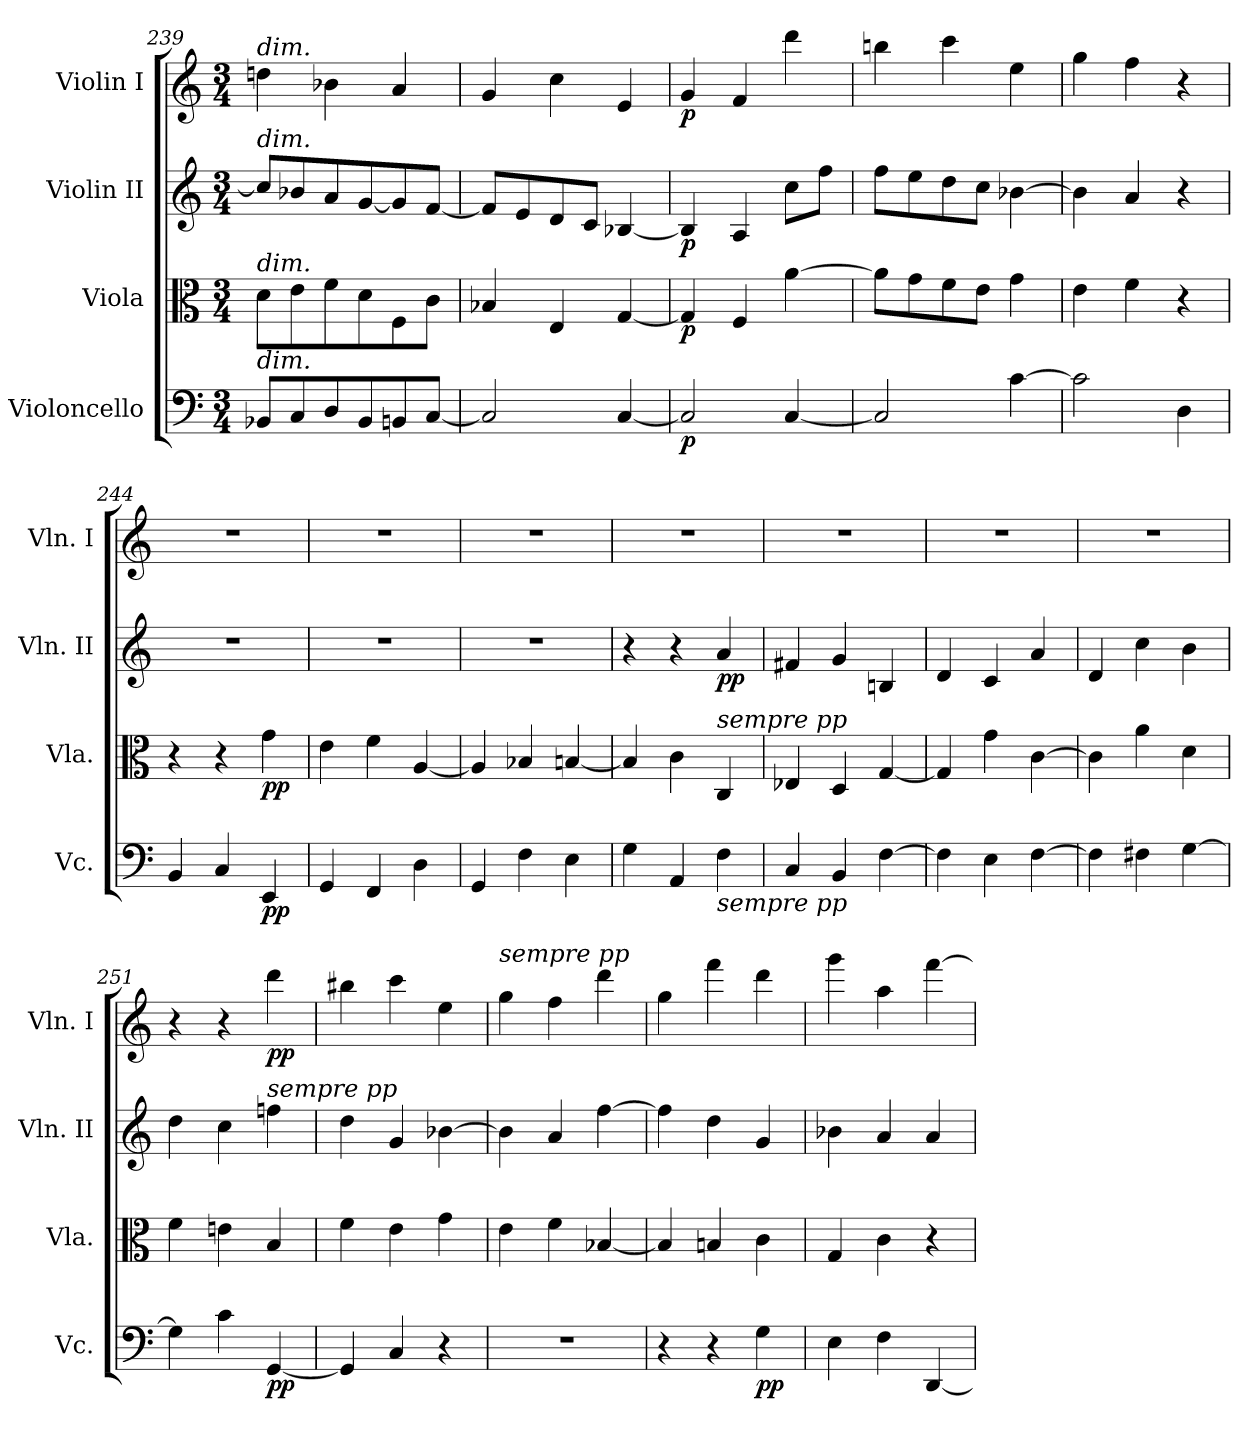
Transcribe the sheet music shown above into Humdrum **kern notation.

**kern	**dynam	**kern	**dynam	**kern	**dynam	**kern	**dynam
*part4	*part4	*part3	*part3	*part2	*part2	*part1	*part1
*staff4	*staff4	*staff3	*staff3	*staff2	*staff2	*staff1	*staff1
*I"Violoncello	*	*I"Viola	*	*I"Violin II	*	*I"Violin I	*
*I'Vc.	*	*I'Vla.	*	*I'Vln. II	*	*I'Vln. I	*
*clefF4	*	*clefC3	*	*clefG2	*	*clefG2	*
*k[]	*	*k[]	*	*k[]	*	*k[]	*
*M3/4	*	*M3/4	*	*M3/4	*	*M3/4	*
=239	=239	=239	=239	=239	=239	=239	=239
!	!	!	!	!	!	!LO:TX:a:i:t=dim.	!
!	!	!	!	!LO:TX:a:i:t=dim.	!	!	!
!	!	!LO:TX:a:i:t=dim.	!	!	!	!	!
!LO:TX:a:i:t=dim.	!	!	!	!	!	!	!
8BB-X/L	.	8d\L	.	8cc/L]	.	4ddn\	.
8C/	.	8e\	.	8b-X/	.	.	.
8D/	.	8f\	.	8a/	.	4b-X\	.
8BB-/	.	8d\	.	[8g/	.	.	.
8BBn/	.	8F\	.	8g/]	.	4a/	.
[8C/J	.	8c\J	.	[8f/J	.	.	.
=240	=240	=240	=240	=240	=240	=240	=240
2C/]	.	4B-X/	.	8f/L]	.	4g/	.
.	.	.	.	8e/	.	.	.
.	.	4E/	.	8d/	.	4cc\	.
.	.	.	.	8c/J	.	.	.
[4C/	.	[4G/	.	[4B-X/	.	4e/	.
=241	=241	=241	=241	=241	=241	=241	=241
!	!LO:DY:b	!	!LO:DY:b	!	!LO:DY:b	!	!LO:DY:b
2C/]	p	4G/]	p	4B-/]	p	4g/	p
.	.	4F/	.	4A/	.	4f/	.
[4C/	.	[4a\	.	8cc\L	.	4ddd\	.
.	.	.	.	8ff\J	.	.	.
=242	=242	=242	=242	=242	=242	=242	=242
2C/]	.	8a\L]	.	8ff\L	.	4bbn\	.
.	.	8g\	.	8ee\	.	.	.
.	.	8f\	.	8dd\	.	4ccc\	.
.	.	8e\J	.	8cc\J	.	.	.
[4c\	.	4g\	.	[4b-X\	.	4ee\	.
=243	=243	=243	=243	=243	=243	=243	=243
2c\]	.	4e\	.	4b-\]	.	4gg\	.
.	.	4f\	.	4a/	.	4ff\	.
4D\	.	4r	.	4r	.	4r	.
=244	=244	=244	=244	=244	=244	=244	=244
4BB/	.	4r	.	2.r	.	2.r	.
4C/	.	4r	.	.	.	.	.
!	!LO:DY:b	!	!LO:DY:b	!	!	!	!
4EE/	pp	4g\	pp	.	.	.	.
=245	=245	=245	=245	=245	=245	=245	=245
4GG/	.	4e\	.	2.r	.	2.r	.
4FF/	.	4f\	.	.	.	.	.
4D\	.	[4A/	.	.	.	.	.
=246	=246	=246	=246	=246	=246	=246	=246
4GG/	.	4A/]	.	2.r	.	2.r	.
4F\	.	4B-X/	.	.	.	.	.
4E\	.	[4Bn/	.	.	.	.	.
=247	=247	=247	=247	=247	=247	=247	=247
4G\	.	4B/]	.	4r	.	2.r	.
4AA/	.	4c\	.	4r	.	.	.
!	!	!LO:TX:a:i:t=sempre pp	!	!	!	!	!
!LO:TX:b:i:t=sempre pp	!	!	!	!	!	!	!
!	!	!	!	!	!LO:DY:b	!	!
4F\	.	4C/	.	4a/	pp	.	.
=248	=248	=248	=248	=248	=248	=248	=248
4C/	.	4E-X/	.	4f#X/	.	2.r	.
4BB/	.	4D/	.	4g/	.	.	.
[4F\	.	[4G/	.	4Bn/	.	.	.
=249	=249	=249	=249	=249	=249	=249	=249
4F\]	.	4G/]	.	4d/	.	2.r	.
4E\	.	4g\	.	4c/	.	.	.
[4F\	.	[4c\	.	4a/	.	.	.
=250	=250	=250	=250	=250	=250	=250	=250
4F\]	.	4c\]	.	4d/	.	2.r	.
4F#X\	.	4a\	.	4cc\	.	.	.
[4G\	.	4d\	.	4b\	.	.	.
=251	=251	=251	=251	=251	=251	=251	=251
4G\]	.	4f\	.	4dd\	.	4r	.
4c\	.	4en\	.	4cc\	.	4r	.
!	!	!	!	!LO:TX:a:i:t=sempre pp	!	!	!
!	!LO:DY:b	!	!	!	!	!	!LO:DY:b
[4GG/	pp	4B/	.	4ffn\	.	4ddd\	pp
=252	=252	=252	=252	=252	=252	=252	=252
4GG/]	.	4f\	.	4dd\	.	4bb#X\	.
4C/	.	4e\	.	4g/	.	4ccc\	.
4r	.	4g\	.	[4b-X\	.	4ee\	.
=253	=253	=253	=253	=253	=253	=253	=253
!	!	!	!	!	!	!LO:TX:a:i:t=sempre pp	!
2.r	.	4e\	.	4b-\]	.	4gg\	.
.	.	4f\	.	4a/	.	4ff\	.
.	.	[4B-X/	.	[4ff\	.	4ddd\	.
=254	=254	=254	=254	=254	=254	=254	=254
4r	.	4B-/]	.	4ff\]	.	4gg\	.
4r	.	4Bn/	.	4dd\	.	4fff\	.
!	!LO:DY:b	!	!	!	!	!	!
4G\	pp	4c\	.	4g/	.	4ddd\	.
=255	=255	=255	=255	=255	=255	=255	=255
4E\	.	4G/	.	4b-X\	.	4ggg\	.
4F\	.	4c\	.	4a/	.	4aa\	.
[4DD/	.	4r	.	4a/	.	[4fff\	.
=	=	=	=	=	=	=	=
*-	*-	*-	*-	*-	*-	*-	*-
